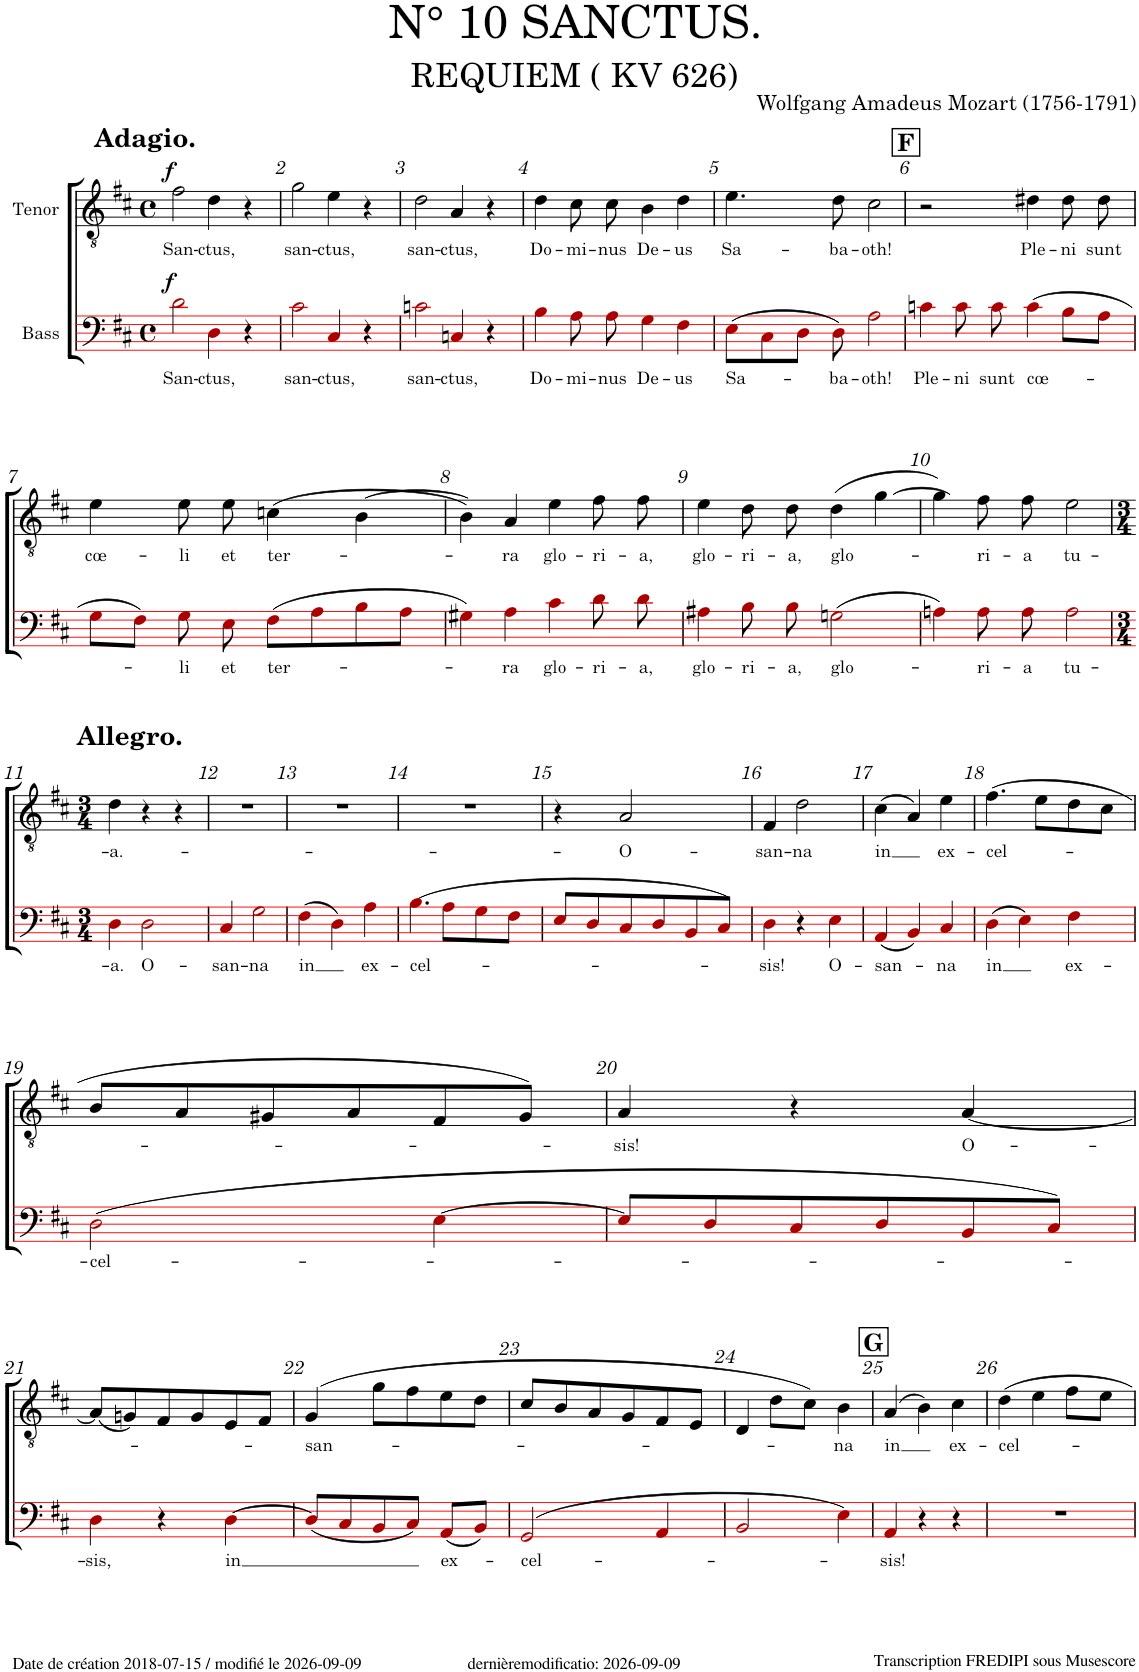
**kern	**text	**dynam	**kern	**text	**dynam
*part2	*part2	*part2	*part1	*part1	*part1
*staff2	*staff2	*staff2	*staff1	*staff1	*staff1
*I"Bass	*	*	*I"Tenor	*	*
*stria5	*	*	*	*	*
*clefF4	*	*	*clefGv2	*	*
*ITrd8c14	*	*	*	*	*
*k[f#c#]	*	*	*k[f#c#]	*	*
*M4/4	*	*	*M4/4	*	*
*met(c)	*	*	*met(c)	*	*
=1	=1	=1	=1	=1	=1
!	!LO:LY:b	!LO:DY:a	!	!LO:LY:b	!LO:DY:a
2d!i\	San-	f	2f#!\	San-	f
!	!LO:LY:b	!	!	!LO:LY:b	!
4D!i\	-ctus,	.	4d!\	-ctus,	.
4r	.	.	4r	.	.
=2	=2	=2	=2	=2	=2
!	!LO:LY:b	!	!	!LO:LY:b	!
2c#!i\	san-	.	2g!\	san-	.
!	!LO:LY:b	!	!	!LO:LY:b	!
4C#!i/	-ctus,	.	4e!\	-ctus,	.
4r	.	.	4r	.	.
=3	=3	=3	=3	=3	=3
!	!LO:LY:b	!	!	!LO:LY:b	!
2cn!i\	san-	.	2d!\	san-	.
!	!LO:LY:b	!	!	!LO:LY:b	!
4Cn!i/	-ctus,	.	4A!/	-ctus,	.
4r	.	.	4r	.	.
=4	=4	=4	=4	=4	=4
!	!LO:LY:b	!	!	!LO:LY:b	!
4B!i\	Do-	.	4d!\	Do-	.
!	!LO:LY:b	!	!	!LO:LY:b	!
8A!i\	-mi-	.	8c#!\	-mi-	.
!	!LO:LY:b	!	!	!LO:LY:b	!
8A!i\	-nus	.	8c#!\	-nus	.
!	!LO:LY:b	!	!	!LO:LY:b	!
4G!i\	De-	.	4B!\	De-	.
!	!LO:LY:b	!	!	!LO:LY:b	!
4F#!i\	-us	.	4d!\	-us	.
=5	=5	=5	=5	=5	=5
!	!LO:LY:b	!	!	!LO:LY:b	!
(>8E!i\L	Sa-	.	4.e!\	Sa-	.
8C#!i\	.	.	.	.	.
8D!i\J	.	.	.	.	.
!	!LO:LY:b	!	!	!LO:LY:b	!
8D!i\)	-ba-	.	8d!\	-ba-	.
!	!LO:LY:b	!	!	!LO:LY:b	!
2A,!i\	-oth!	.	2c#!\	-oth!	.
=6	=6	=6	=6	=6	=6
!	!LO:LY:b	!	!	!	!
4cn!i\	Ple-	.	2r	.	.
!	!LO:LY:b	!	!	!	!
8c!i\	-ni	.	.	.	.
!	!LO:LY:b	!	!	!	!
8c!i\	sunt	.	.	.	.
!	!LO:LY:b	!	!	!LO:LY:b	!
(>4c!i\	cœ-	.	4d#X!\	Ple-	.
!	!	!	!	!LO:LY:b	!
8B!i\L	.	.	8d#!\	-ni	.
!	!	!	!	!LO:LY:b	!
8A!i\J	.	.	8d#!\	sunt	.
!!LO:LB:g=z
=7	=7	=7	=7	=7	=7
!	!	!	!	!LO:LY:b	!
8G!i\L	.	.	4e!\	cœ-	.
8F#!i\J)	.	.	.	.	.
!	!LO:LY:b	!	!	!LO:LY:b	!
8G!i\	-li	.	8e!\	-li	.
!	!LO:LY:b	!	!	!LO:LY:b	!
8E!i\	et	.	8e!\	et	.
!	!LO:LY:b	!	!	!LO:LY:b	!
(>8F#!i\L	ter-	.	(4cn!\	ter-	.
8A!i\	.	.	.	.	.
8B!i\	.	.	[4B!\	.	.
8A!i\J	.	.	.	.	.
=8	=8	=8	=8	=8	=8
4G#X!i\)	.	.	4B!\])	.	.
!	!LO:LY:b	!	!	!LO:LY:b	!
4A!i\	-ra	.	4A!/	-ra	.
!	!LO:LY:b	!	!	!LO:LY:b	!
4c#!i\	glo-	.	4e!\	glo-	.
!	!LO:LY:b	!	!	!LO:LY:b	!
8d!i\	-ri-	.	8f#!\	-ri-	.
!	!LO:LY:b	!	!	!LO:LY:b	!
8d,!i\	-a,	.	8f#,!\	-a,	.
=9	=9	=9	=9	=9	=9
!	!LO:LY:b	!	!	!LO:LY:b	!
4A#X!i\	glo-	.	4e!\	-glo-	.
!	!LO:LY:b	!	!	!LO:LY:b	!
8B!i\	-ri-	.	8d!\	-ri-	.
!	!LO:LY:b	!	!	!LO:LY:b	!
8B,!i\	-a,	.	8d,!\	a,	.
!	!LO:LY:b	!	!	!LO:LY:b	!
(2Gn!i\	glo-	.	(4d!\	-glo-	.
.	.	.	[4g!\	.	.
=10	=10	=10	=10	=10	=10
4An!i\)	.	.	4g!\])	.	.
!	!LO:LY:b	!	!	!LO:LY:b	!
8A!i\	-ri-	.	8f#!\	-ri-	.
!	!LO:LY:b	!	!	!LO:LY:b	!
8A!i\	-a	.	8f#!\	-a	.
!	!LO:LY:b	!	!	!LO:LY:b	!
2A!i\	tu-	.	2e!\	tu-	.
!!LO:LB:g=z
=11	=11	=11	=11	=11	=11
*M3/4	*	*	*M3/4	*	*
!	!LO:LY:b	!	!	!LO:LY:b	!
4D,!i\	-a.	.	4d!\	-a.-	.
!	!LO:LY:b	!	!	!	!
2D!i\	O-	.	4r	.	.
.	.	.	4r	.	.
=12	=12	=12	=12	=12	=12
!	!LO:LY:b	!	!	!	!
4C#!i/	-san-	.	2.r	.	.
!	!LO:LY:b	!	!	!	!
2G!i\	-na	.	.	.	.
=13	=13	=13	=13	=13	=13
!	!LO:LY:b	!	!	!	!
(4F#!i\	in	.	2.r	.	.
4D!i\)	.	.	.	.	.
!	!LO:LY:b	!	!	!	!
4A!i\	ex-	.	.	.	.
=14	=14	=14	=14	=14	=14
!	!LO:LY:b	!	!	!	!
(>4.B!i\	-cel-	.	2.r	.	.
8A!i\L	.	.	.	.	.
8G!i\	.	.	.	.	.
8F#!i\J	.	.	.	.	.
=15	=15	=15	=15	=15	=15
8E!i/L	.	.	4r	.	.
8D!i/	.	.	.	.	.
!	!	!	!	!LO:LY:b	!
8C#!i/	.	.	2A!/	-O-	.
8D!i/	.	.	.	.	.
8BB!i/	.	.	.	.	.
8C#!i/J)	.	.	.	.	.
=16	=16	=16	=16	=16	=16
!	!LO:LY:b	!	!	!LO:LY:b	!
4D!i\	-sis!	.	4F#!/	-san-	.
!	!	!	!	!LO:LY:b	!
4r	.	.	2d!\	-na	.
!	!LO:LY:b	!	!	!	!
4E!i\	O-	.	.	.	.
=17	=17	=17	=17	=17	=17
!	!LO:LY:b	!	!	!LO:LY:b	!
(4AA!i/	-san-	.	(4c#!\	in	.
4BB!i/)	.	.	4A!/)	.	.
!	!LO:LY:b	!	!	!LO:LY:b	!
4C#!i/	-na	.	4e!\	ex-	.
=18	=18	=18	=18	=18	=18
!	!LO:LY:b	!	!	!LO:LY:b	!
(4D!i\	in	.	(4.f#!\	-cel-	.
4E!i\)	.	.	.	.	.
.	.	.	8e!\L	.	.
!	!LO:LY:b	!	!	!	!
4F#!i\	ex-	.	8d!\	.	.
.	.	.	8c#!\J	.	.
!!LO:LB:g=z
=19	=19	=19	=19	=19	=19
!	!LO:LY:b	!	!	!	!
(>2D!i\	-cel-	.	8B!/L	.	.
.	.	.	8A!/	.	.
.	.	.	8G#X!/	.	.
.	.	.	8A!/	.	.
[4E!i\	.	.	8F#!/	.	.
.	.	.	8G#!/J)	.	.
=20	=20	=20	=20	=20	=20
!	!	!	!	!LO:LY:b	!
8E!i/L]	.	.	4A!/	-sis!	.
8D!i/	.	.	.	.	.
8C#!i/	.	.	4r	.	.
8D!i/	.	.	.	.	.
!	!	!	!	!LO:LY:b	!
8BB!i/	.	.	[4A!/	O-	.
8C#!i/J)	.	.	.	.	.
!!LO:LB:g=z
=21	=21	=21	=21	=21	=21
!	!LO:LY:b	!	!	!	!
4D!i\	sis,	.	(8A!/L]	.	.
.	.	.	8Gn!/)	.	.
4r	.	.	8F#!/	.	.
.	.	.	8G!/	.	.
!	!LO:LY:b	!	!	!	!
[4D!i\	-in	.	8E!/	.	.
.	.	.	8F#!/J	.	.
=22	=22	=22	=22	=22	=22
!	!	!	!	!LO:LY:b	!
(8D!i/L]	.	.	(4G!/	-san-	.
8C#!i/	.	.	.	.	.
8BB!i/	.	.	8g!\L	.	.
8C#!i/J)	.	.	8f#!\	.	.
!	!LO:LY:b	!	!	!	!
(8AA!i/L	ex-	.	8e!\	.	.
8BB!i/J)	.	.	8d!\J	.	.
=23	=23	=23	=23	=23	=23
!	!LO:LY:b	!	!	!	!
(2GG!i/	-cel-	.	8c#!/L	.	.
.	.	.	8B!/	.	.
.	.	.	8A!/	.	.
.	.	.	8G!/	.	.
4AA!i/	.	.	8F#!/	.	.
.	.	.	8E!/J	.	.
=24	=24	=24	=24	=24	=24
2BB!i/	.	.	4D!/	.	.
.	.	.	8d!\L	.	.
.	.	.	8c#!\J)	.	.
!	!	!	!	!LO:LY:b	!
4E!i\)	.	.	4B!\	-na	.
=25	=25	=25	=25	=25	=25
!	!LO:LY:b	!	!	!LO:LY:b	!
4AA!i/	-sis!	.	(4A!/	in	.
4r	.	.	4B!\)	.	.
!	!	!	!	!LO:LY:b	!
4r	.	.	4c#!\	ex-	.
=26	=26	=26	=26	=26	=26
!	!	!	!	!LO:LY:b	!
2.r	.	.	4d!\	-cel-	.
.	.	.	4e!\	.	.
.	.	.	8f#!\L	.	.
.	.	.	8e!\J	.	.
=	=	=	=	=	=
*-	*-	*-	*-	*-	*-
